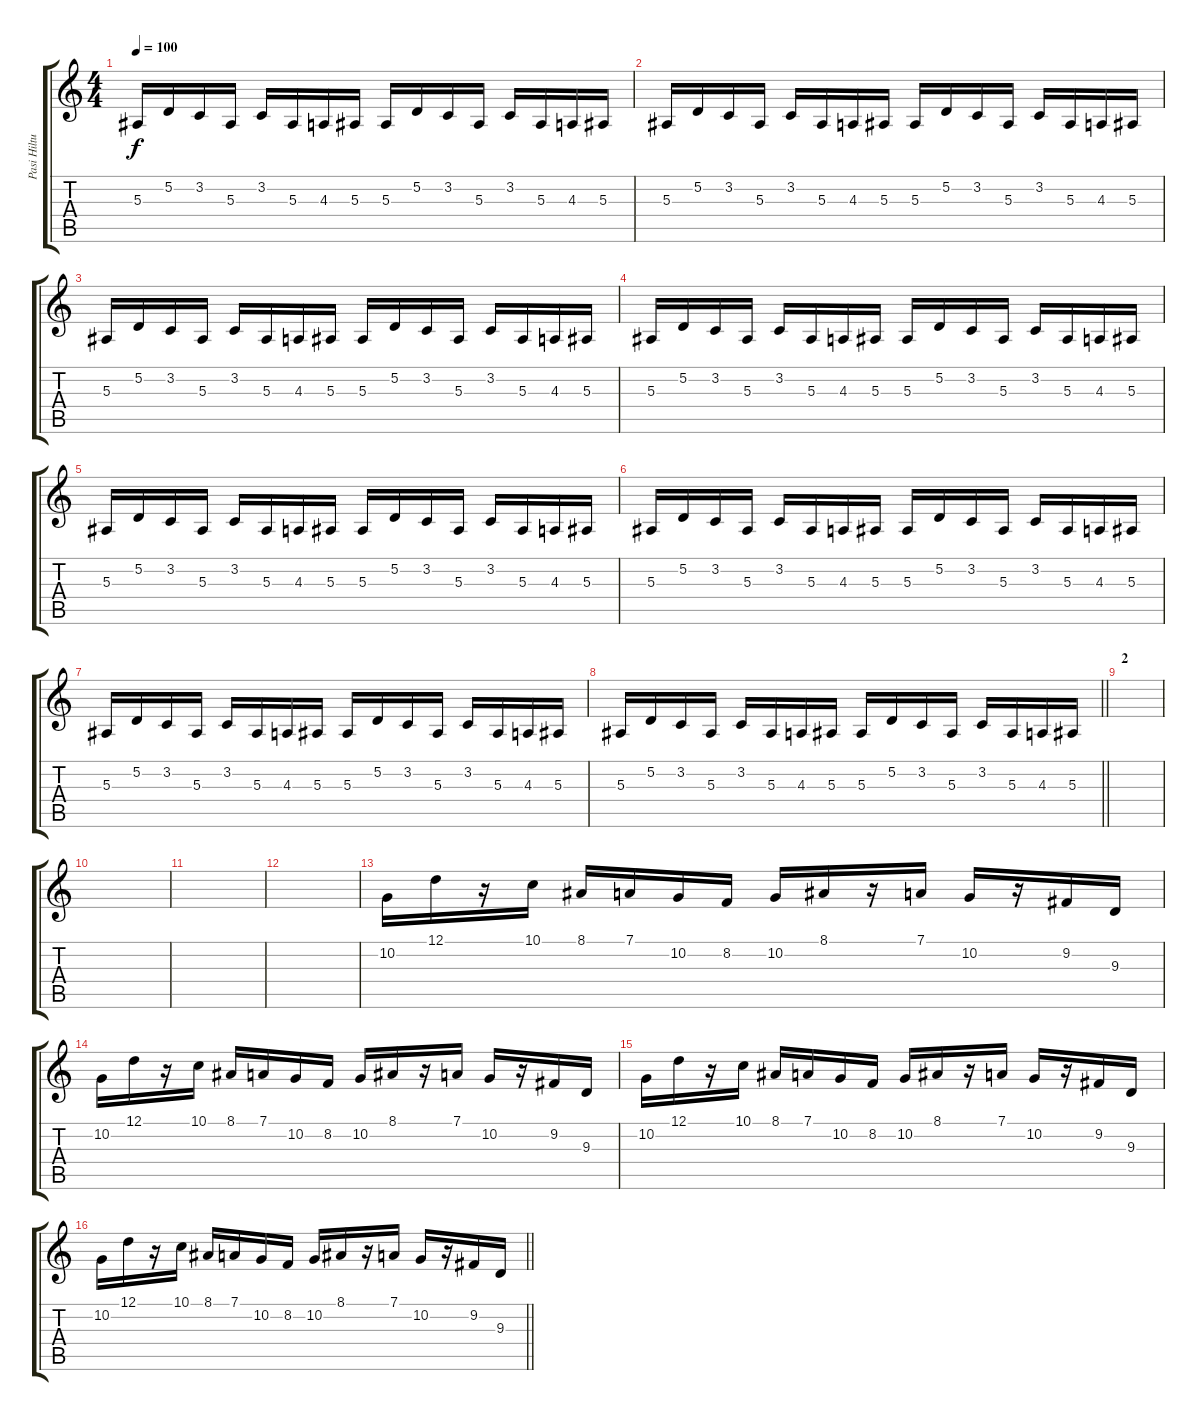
\track ("Pasi Hiltula" "Pasi Hiltu") {instrument pad1newage}
\staff {score tabs}
\tuning (D4 A3 F3 C3 G2 D2) {hide}
\ts (4 4)
\tempo 100
\clef g2
\ks c
5.3.16{dy f} 5.2.16 3.2.16 5.3.16 3.2.16 5.3.16 4.3.16 5.3.16 5.3.16 5.2.16 3.2.16 5.3.16 3.2.16 5.3.16 4.3.16 5.3.16 |
5.3.16 5.2.16 3.2.16 5.3.16 3.2.16 5.3.16 4.3.16 5.3.16 5.3.16 5.2.16 3.2.16 5.3.16 3.2.16 5.3.16 4.3.16 5.3.16 |
5.3.16 5.2.16 3.2.16 5.3.16 3.2.16 5.3.16 4.3.16 5.3.16 5.3.16 5.2.16 3.2.16 5.3.16 3.2.16 5.3.16 4.3.16 5.3.16 |
5.3.16 5.2.16 3.2.16 5.3.16 3.2.16 5.3.16 4.3.16 5.3.16 5.3.16 5.2.16 3.2.16 5.3.16 3.2.16 5.3.16 4.3.16 5.3.16 |
5.3.16 5.2.16 3.2.16 5.3.16 3.2.16 5.3.16 4.3.16 5.3.16 5.3.16 5.2.16 3.2.16 5.3.16 3.2.16 5.3.16 4.3.16 5.3.16 |
5.3.16 5.2.16 3.2.16 5.3.16 3.2.16 5.3.16 4.3.16 5.3.16 5.3.16 5.2.16 3.2.16 5.3.16 3.2.16 5.3.16 4.3.16 5.3.16 |
5.3.16 5.2.16 3.2.16 5.3.16 3.2.16 5.3.16 4.3.16 5.3.16 5.3.16 5.2.16 3.2.16 5.3.16 3.2.16 5.3.16 4.3.16 5.3.16 |
\barLineRight lightlight
5.3.16 5.2.16 3.2.16 5.3.16 3.2.16 5.3.16 4.3.16 5.3.16 5.3.16 5.2.16 3.2.16 5.3.16 3.2.16 5.3.16 4.3.16 5.3.16 |
\section ("" "2")
|
|
|
|
10.2.16 12.1.16 r.16 10.1.16 8.1.16 7.1.16 10.2.16 8.2.16 10.2.16 8.1.16 r.16 7.1.16 10.2.16 r.16 9.2.16 9.3.16 |
10.2.16 12.1.16 r.16 10.1.16 8.1.16 7.1.16 10.2.16 8.2.16 10.2.16 8.1.16 r.16 7.1.16 10.2.16 r.16 9.2.16 9.3.16 |
10.2.16 12.1.16 r.16 10.1.16 8.1.16 7.1.16 10.2.16 8.2.16 10.2.16 8.1.16 r.16 7.1.16 10.2.16 r.16 9.2.16 9.3.16 |
\barLineRight lightlight
10.2.16 12.1.16 r.16 10.1.16 8.1.16 7.1.16 10.2.16 8.2.16 10.2.16 8.1.16 r.16 7.1.16 10.2.16 r.16 9.2.16 9.3.16
